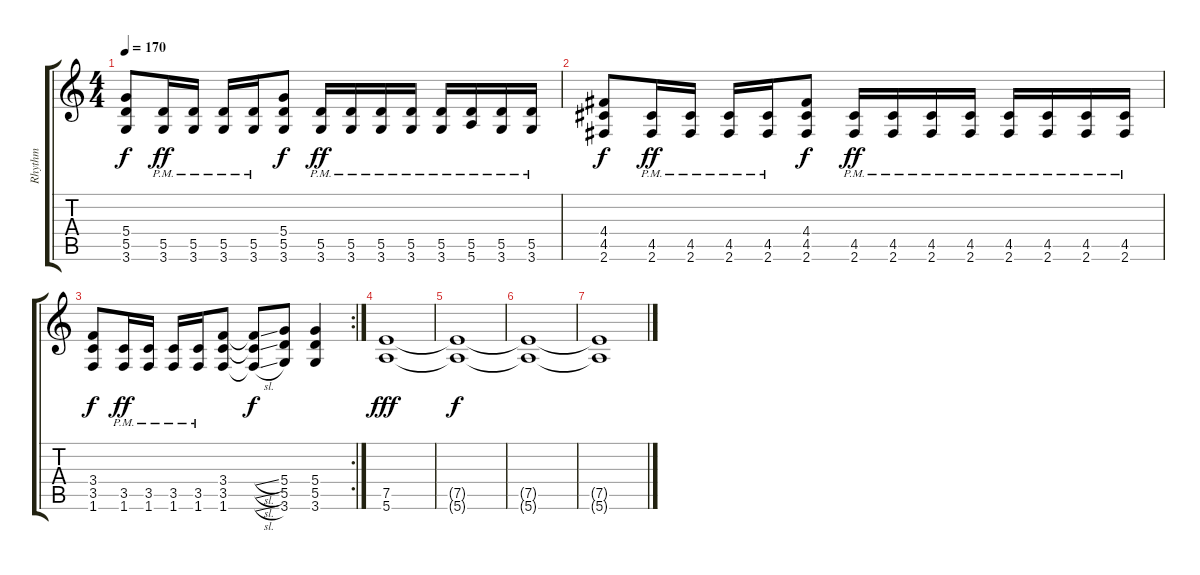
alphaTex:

\track ("Rhythm" "Rhythm") {instrument electricguitarjazz}
\staff {score tabs}
\tuning (E4 B3 G3 D3 A2 E2) {hide}
\ts (4 4)
\tempo 170
\clef g2
\ks c
(5.4 5.5 3.6).8{dy f} (5.5{pm} 3.6{pm}).16{dy ff} (5.5{pm} 3.6{pm}).16 (5.5{pm} 3.6{pm}).16 (5.5{pm} 3.6{pm}).16 (5.4 5.5 3.6).8{dy f} (5.5{pm} 3.6{pm}).16{dy ff} (5.5{pm} 3.6{pm}).16 (5.5{pm} 3.6{pm}).16 (5.5{pm} 3.6{pm}).16 (5.5{pm} 3.6{pm}).16 (5.5{pm} 5.6{pm}).16 (5.5{pm} 3.6{pm}).16 (5.5{pm} 3.6{pm}).16 |
(4.4 4.5 2.6).8{dy f} (4.5{pm} 2.6{pm}).16{dy ff} (4.5{pm} 2.6{pm}).16 (4.5{pm} 2.6{pm}).16 (4.5{pm} 2.6{pm}).16 (4.4 4.5 2.6).8{dy f} (4.5{pm} 2.6{pm}).16{dy ff} (4.5{pm} 2.6{pm}).16 (4.5{pm} 2.6{pm}).16 (4.5{pm} 2.6{pm}).16 (4.5{pm} 2.6{pm}).16 (4.5{pm} 2.6{pm}).16 (4.5{pm} 2.6{pm}).16 (4.5{pm} 2.6{pm}).16 |
\rc 2
(3.4 3.5 1.6).8{dy f} (3.5{pm} 1.6{pm}).16{dy ff} (3.5{pm} 1.6{pm}).16 (3.5{pm} 1.6{pm}).16 (3.5{pm} 1.6{pm}).16 (3.4 3.5 1.6).8 (3.4{sl t} 3.5{sl t} 1.6{sl t}).8{dy f} (5.4 5.5 3.6).8 (5.4 5.5 3.6).4 |
(7.5 5.6).1{dy fff volume 5} |
(7.5{t} 5.6{t}).1{dy f} |
(7.5{t} 5.6{t}).1 |
(7.5{t} 5.6{t}).1
